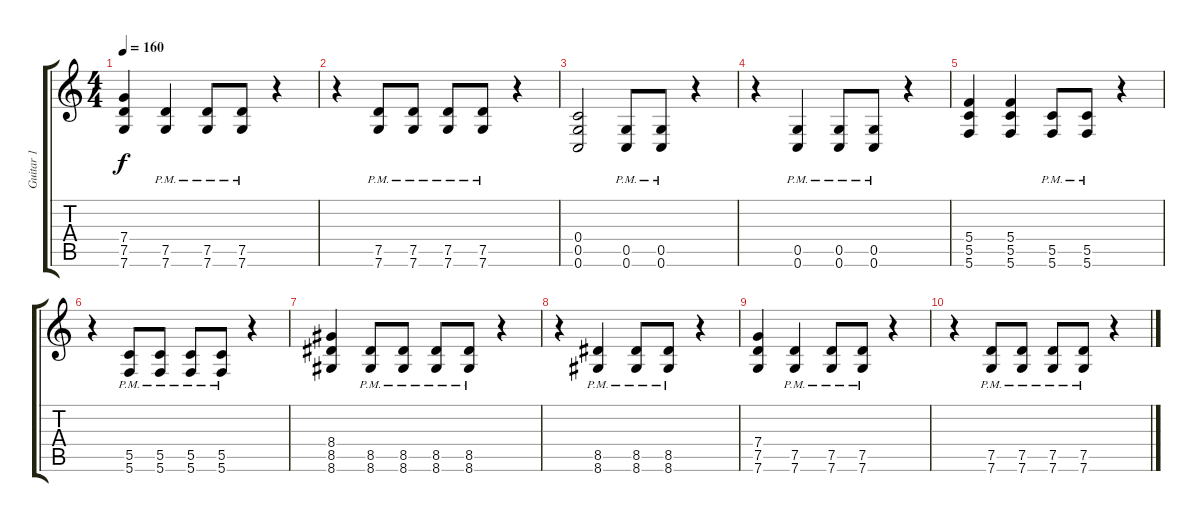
\track ("Guitar 1" "Guitar 1") {instrument distortionguitar}
\staff {score tabs}
\tuning (D4 A3 F3 C3 G2 C2) {hide}
\ts (4 4)
\tempo 160
\clef g2
\ks c
(7.4 7.5 7.6).4{dy f} (7.5{pm} 7.6{pm}).4 (7.5{pm} 7.6{pm}).8 (7.5{pm} 7.6{pm}).8 r.4 |
r.4 (7.5{pm} 7.6{pm}).8 (7.5{pm} 7.6{pm}).8 (7.5{pm} 7.6{pm}).8 (7.5{pm} 7.6{pm}).8 r.4 |
(0.4 0.5 0.6).2 (0.5{pm} 0.6{pm}).8 (0.5{pm} 0.6{pm}).8 r.4 |
r.4 (0.5{pm} 0.6{pm}).4 (0.5{pm} 0.6{pm}).8 (0.5{pm} 0.6{pm}).8 r.4 |
(5.4 5.5 5.6).4 (5.4 5.5 5.6).4 (5.5{pm} 5.6{pm}).8 (5.5{pm} 5.6{pm}).8 r.4 |
r.4 (5.5{pm} 5.6{pm}).8 (5.5{pm} 5.6{pm}).8 (5.5{pm} 5.6{pm}).8 (5.5{pm} 5.6{pm}).8 r.4 |
(8.4 8.5 8.6).4 (8.5{pm} 8.6{pm}).8 (8.5{pm} 8.6{pm}).8 (8.5{pm} 8.6{pm}).8 (8.5{pm} 8.6{pm}).8 r.4 |
r.4 (8.5{pm} 8.6{pm}).4 (8.5{pm} 8.6{pm}).8 (8.5{pm} 8.6{pm}).8 r.4 |
(7.4 7.5 7.6).4 (7.5{pm} 7.6{pm}).4 (7.5{pm} 7.6{pm}).8 (7.5{pm} 7.6{pm}).8 r.4 |
r.4 (7.5{pm} 7.6{pm}).8 (7.5{pm} 7.6{pm}).8 (7.5{pm} 7.6{pm}).8 (7.5{pm} 7.6{pm}).8 r.4
